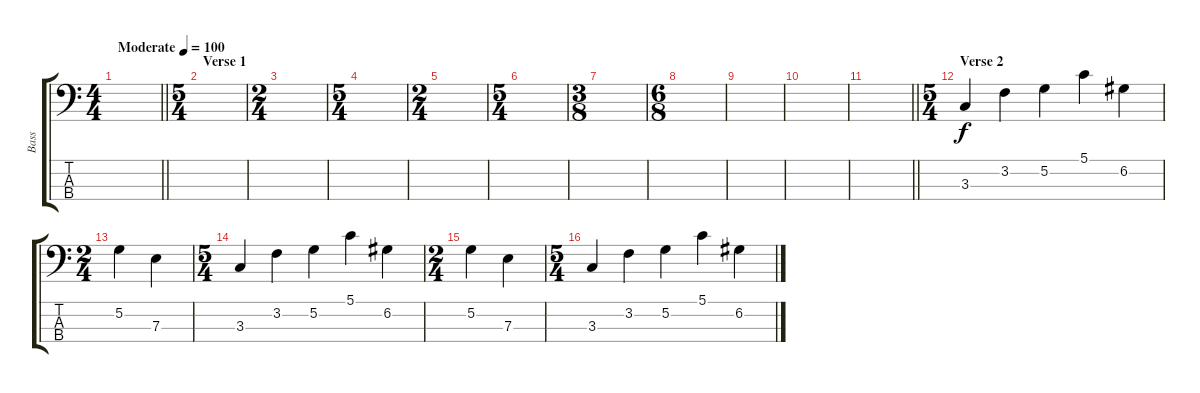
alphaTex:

\track ("Bass" "Bass") {instrument electricbassfinger}
\staff {score tabs}
\tuning (G2 D2 A1 E1) {hide}
\ts (4 4)
\tempo (100 "Moderate")
\clef f4
\barLineRight lightlight
\ks c
|
\ts (5 4)
\section ("" "Verse 1")
|
\ts (2 4)
|
\ts (5 4)
|
\ts (2 4)
|
\ts (5 4)
|
\ts (3 8)
|
\ts (6 8)
|
|
|
\barLineRight lightlight
|
\ts (5 4)
\section ("" "Verse 2")
3.3.4 3.2.4 5.2.4 5.1.4 6.2.4 |
\ts (2 4)
5.2.4 7.3.4 |
\ts (5 4)
3.3.4 3.2.4 5.2.4 5.1.4 6.2.4 |
\ts (2 4)
5.2.4 7.3.4 |
\ts (5 4)
3.3.4 3.2.4 5.2.4 5.1.4 6.2.4
